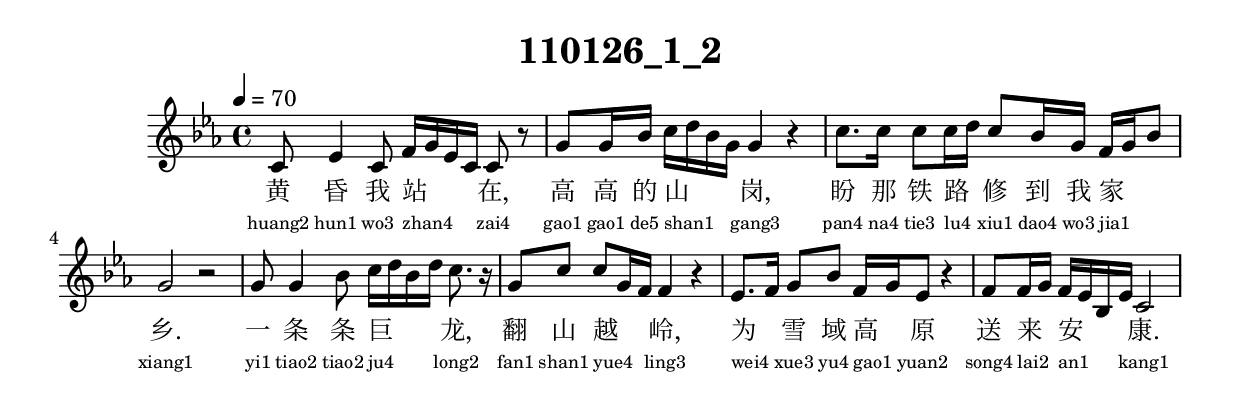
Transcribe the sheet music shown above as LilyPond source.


\version "2.14.0"
\header {
  title="110126_1_2"
}
\score {
  \relative  c  {
    \time  4/4 
    \tempo  4 = 70 
    \key  ees \major

  c'8 ees4 c8 f16 g ees c c8 r8 
  | % 2
  g' g16 bes c d bes g g4 r4 
  | % 3
  c8. c16 c8 c16 d c8 bes16 g f g bes8 
  | % 4
  g2 r2 
  | % 5
  g8 g4 bes8 c16 d bes d c8. r16 
  | % 6
  g8 c c g16 f f4 r4 
  | % 7
  ees8. f16 g8 bes f16 g ees8 r4 
  | % 8
  f8 f16 g f ees bes ees c2 
  | % 9
  

   }
  \addlyrics {
    黄 昏 我 站 _ _ _ 在, 高 高 的 山 _ _ _ 岗, 盼 那 铁 路 _ 修 到 我 家 _ _ 乡. 一 条 条 巨 _ _ _ 龙, 翻 山 越 _ _ 岭, 为 _ 雪 域 高 _ 原 送 来 _ 安 _ _ _ 康.
  }
  \addlyrics {
    \teeny
    "huang2" "hun1" "wo3" "zhan4" _ _ _ "zai4" "gao1" "gao1" "de5" "shan1" _ _ _ "gang3" "pan4" "na4" "tie3" "lu4" _ "xiu1" "dao4" "wo3" "jia1" _ _ "xiang1" "yi1" "tiao2" "tiao2" "ju4" _ _ _ "long2" "fan1" "shan1" "yue4" _ _ "ling3" "wei4" _ "xue3" "yu4" "gao1" _ "yuan2" "song4" "lai2" _ "an1" _ _ _ "kang1"
  }
  \midi{}
  \layout{}
}
